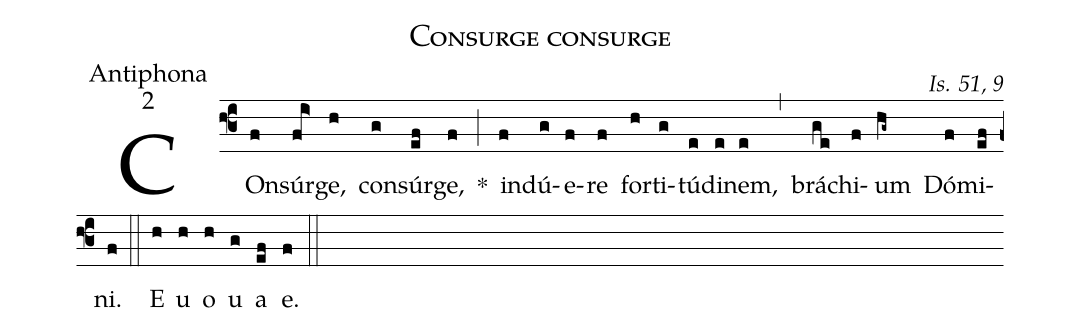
name:Consurge consurge;
office-part:Antiphona;
mode:2;
commentary:Is. 51, 9;
%%
(f3) COn(f)súr(fi>)ge,(h) con(g)súr(ef)ge,(f) *(;) in(f)dú(g)e(f)re(f) for(h)ti(g)tú(e)di(e)nem,(e) (,) brá(ge)chi(f)um(hg~) Dó(f)mi(ef)ni.(f) (::) E(h) u(h) o(h) u(g) a(ef) e.(f) (::)
